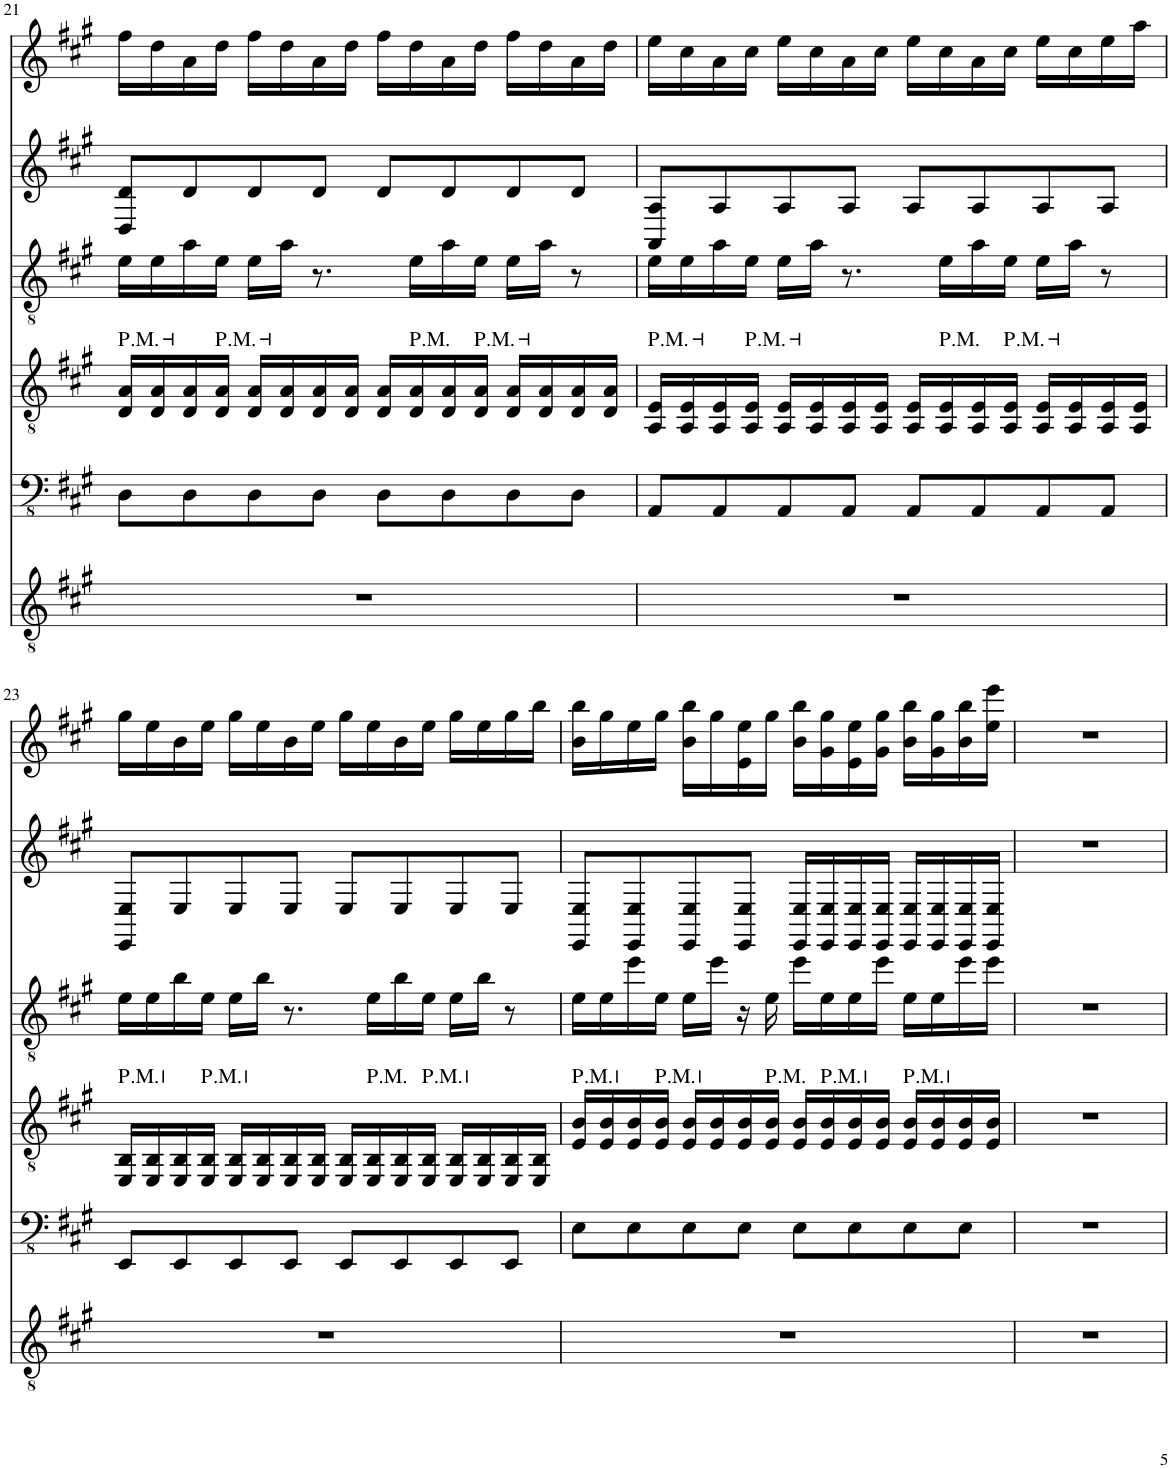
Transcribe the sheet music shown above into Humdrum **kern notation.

**kern	**kern	**kern	**kern	**kern	**kern
*part6	*part5	*part4	*part3	*part2	*part1
*staff6	*staff5	*staff4	*staff3	*staff2	*staff1
*I"ľ����	*I"��˹	*I"���༪��	*I"��������	*I"���� ����	*I"���� ����
!!LO:PB:g=z
*clefGv2	*clefFv4	*clefGv2	*clefGv2	*clefG2	*clefG2
*k[f#c#g#]	*k[f#c#g#]	*k[f#c#g#]	*k[f#c#g#]	*k[f#c#g#]	*k[f#c#g#]
*M4/4	*M4/4	*M4/4	*M4/4	*M4/4	*M4/4
=21	=21	=21	=21	=21	=21
!	!	!	!LO:TX:b:t=P.M.	!	!
1r	8DD\L	16D/ 16A/LL	16e\LL	8D/ 8d/L	16ff#\LL
.	.	16D/ 16A/	16e\	.	16dd\
.	8DD\	16D/ 16A/	16a\	8d/	16a\
!	!	!	!LO:TX:b:t=P.M.	!	!
.	.	16D/ 16A/JJ	16e\JJ	.	16dd\JJ
.	8DD\	16D/ 16A/LL	16e\LL	8d/	16ff#\LL
.	.	16D/ 16A/	16a\JJ	.	16dd\
.	8DD\J	16D/ 16A/	8.r	8d/J	16a\
.	.	16D/ 16A/JJ	.	.	16dd\JJ
.	8DD\L	16D/ 16A/LL	.	8d/L	16ff#\LL
!	!	!	!LO:TX:b:t=P.M.	!	!
.	.	16D/ 16A/	16e\LL	.	16dd\
.	8DD\	16D/ 16A/	16a\	8d/	16a\
!	!	!	!LO:TX:b:t=P.M.	!	!
.	.	16D/ 16A/JJ	16e\JJ	.	16dd\JJ
.	8DD\	16D/ 16A/LL	16e\LL	8d/	16ff#\LL
.	.	16D/ 16A/	16a\JJ	.	16dd\
.	8DD\J	16D/ 16A/	8r	8d/J	16a\
.	.	16D/ 16A/JJ	.	.	16dd\JJ
=22	=22	=22	=22	=22	=22
!	!	!	!LO:TX:b:t=P.M.	!	!
1r	8AAA/L	16AA/ 16E/LL	16e\LL	8AA/ 8A/L	16ee\LL
.	.	16AA/ 16E/	16e\	.	16cc#\
.	8AAA/	16AA/ 16E/	16a\	8A/	16a\
!	!	!	!LO:TX:b:t=P.M.	!	!
.	.	16AA/ 16E/JJ	16e\JJ	.	16cc#\JJ
.	8AAA/	16AA/ 16E/LL	16e\LL	8A/	16ee\LL
.	.	16AA/ 16E/	16a\JJ	.	16cc#\
.	8AAA/J	16AA/ 16E/	8.r	8A/J	16a\
.	.	16AA/ 16E/JJ	.	.	16cc#\JJ
.	8AAA/L	16AA/ 16E/LL	.	8A/L	16ee\LL
!	!	!	!LO:TX:b:t=P.M.	!	!
.	.	16AA/ 16E/	16e\LL	.	16cc#\
.	8AAA/	16AA/ 16E/	16a\	8A/	16a\
!	!	!	!LO:TX:b:t=P.M.	!	!
.	.	16AA/ 16E/JJ	16e\JJ	.	16cc#\JJ
.	8AAA/	16AA/ 16E/LL	16e\LL	8A/	16ee\LL
.	.	16AA/ 16E/	16a\JJ	.	16cc#\
.	8AAA/J	16AA/ 16E/	8r	8A/J	16ee\
.	.	16AA/ 16E/JJ	.	.	16aa\JJ
!!LO:LB:g=z
=23	=23	=23	=23	=23	=23
!	!	!	!LO:TX:b:t=P.M.	!	!
1r	8EEE/L	16EE/ 16BB/LL	16e\LL	8EE/ 8E/L	16gg#\LL
.	.	16EE/ 16BB/	16e\	.	16ee\
.	8EEE/	16EE/ 16BB/	16b\	8E/	16b\
!	!	!	!LO:TX:b:t=P.M.	!	!
.	.	16EE/ 16BB/JJ	16e\JJ	.	16ee\JJ
.	8EEE/	16EE/ 16BB/LL	16e\LL	8E/	16gg#\LL
.	.	16EE/ 16BB/	16b\JJ	.	16ee\
.	8EEE/J	16EE/ 16BB/	8.r	8E/J	16b\
.	.	16EE/ 16BB/JJ	.	.	16ee\JJ
.	8EEE/L	16EE/ 16BB/LL	.	8E/L	16gg#\LL
!	!	!	!LO:TX:b:t=P.M.	!	!
.	.	16EE/ 16BB/	16e\LL	.	16ee\
.	8EEE/	16EE/ 16BB/	16b\	8E/	16b\
!	!	!	!LO:TX:b:t=P.M.	!	!
.	.	16EE/ 16BB/JJ	16e\JJ	.	16ee\JJ
.	8EEE/	16EE/ 16BB/LL	16e\LL	8E/	16gg#\LL
.	.	16EE/ 16BB/	16b\JJ	.	16ee\
.	8EEE/J	16EE/ 16BB/	8r	8E/J	16gg#\
.	.	16EE/ 16BB/JJ	.	.	16bb\JJ
=24	=24	=24	=24	=24	=24
!	!	!	!LO:TX:b:t=P.M.	!	!
1r	8EE\L	16E/ 16B/LL	16e\LL	8EE/ 8E/L	16b\ 16bb\LL
.	.	16E/ 16B/	16e\	.	16gg#\
.	8EE\	16E/ 16B/	16ee\	8EE/ 8E/	16ee\
!	!	!	!LO:TX:b:t=P.M.	!	!
.	.	16E/ 16B/JJ	16e\JJ	.	16gg#\JJ
.	8EE\	16E/ 16B/LL	16e\LL	8EE/ 8E/	16b\ 16bb\LL
.	.	16E/ 16B/	16ee\JJ	.	16gg#\
.	8EE\J	16E/ 16B/	16r	8EE/ 8E/J	16e\ 16ee\
!	!	!	!LO:TX:b:t=P.M.	!	!
.	.	16E/ 16B/JJ	16e\	.	16gg#\JJ
.	8EE\L	16E/ 16B/LL	16ee\LL	16EE/ 16E/LL	16b\ 16bb\LL
!	!	!	!LO:TX:b:t=P.M.	!	!
.	.	16E/ 16B/	16e\	16EE/ 16E/	16g#\ 16gg#\
.	8EE\	16E/ 16B/	16e\	16EE/ 16E/	16e\ 16ee\
.	.	16E/ 16B/JJ	16ee\JJ	16EE/ 16E/JJ	16g#\ 16gg#\JJ
!	!	!	!LO:TX:b:t=P.M.	!	!
.	8EE\	16E/ 16B/LL	16e\LL	16EE/ 16E/LL	16b\ 16bb\LL
.	.	16E/ 16B/	16e\	16EE/ 16E/	16g#\ 16gg#\
.	8EE\J	16E/ 16B/	16ee\	16EE/ 16E/	16b\ 16bb\
.	.	16E/ 16B/JJ	16ee\JJ	16EE/ 16E/JJ	16ee\ 16eee\JJ
=25	=25	=25	=25	=25	=25
1r	1r	1r	1r	1r	1r
=	=	=	=	=	=
*-	*-	*-	*-	*-	*-
